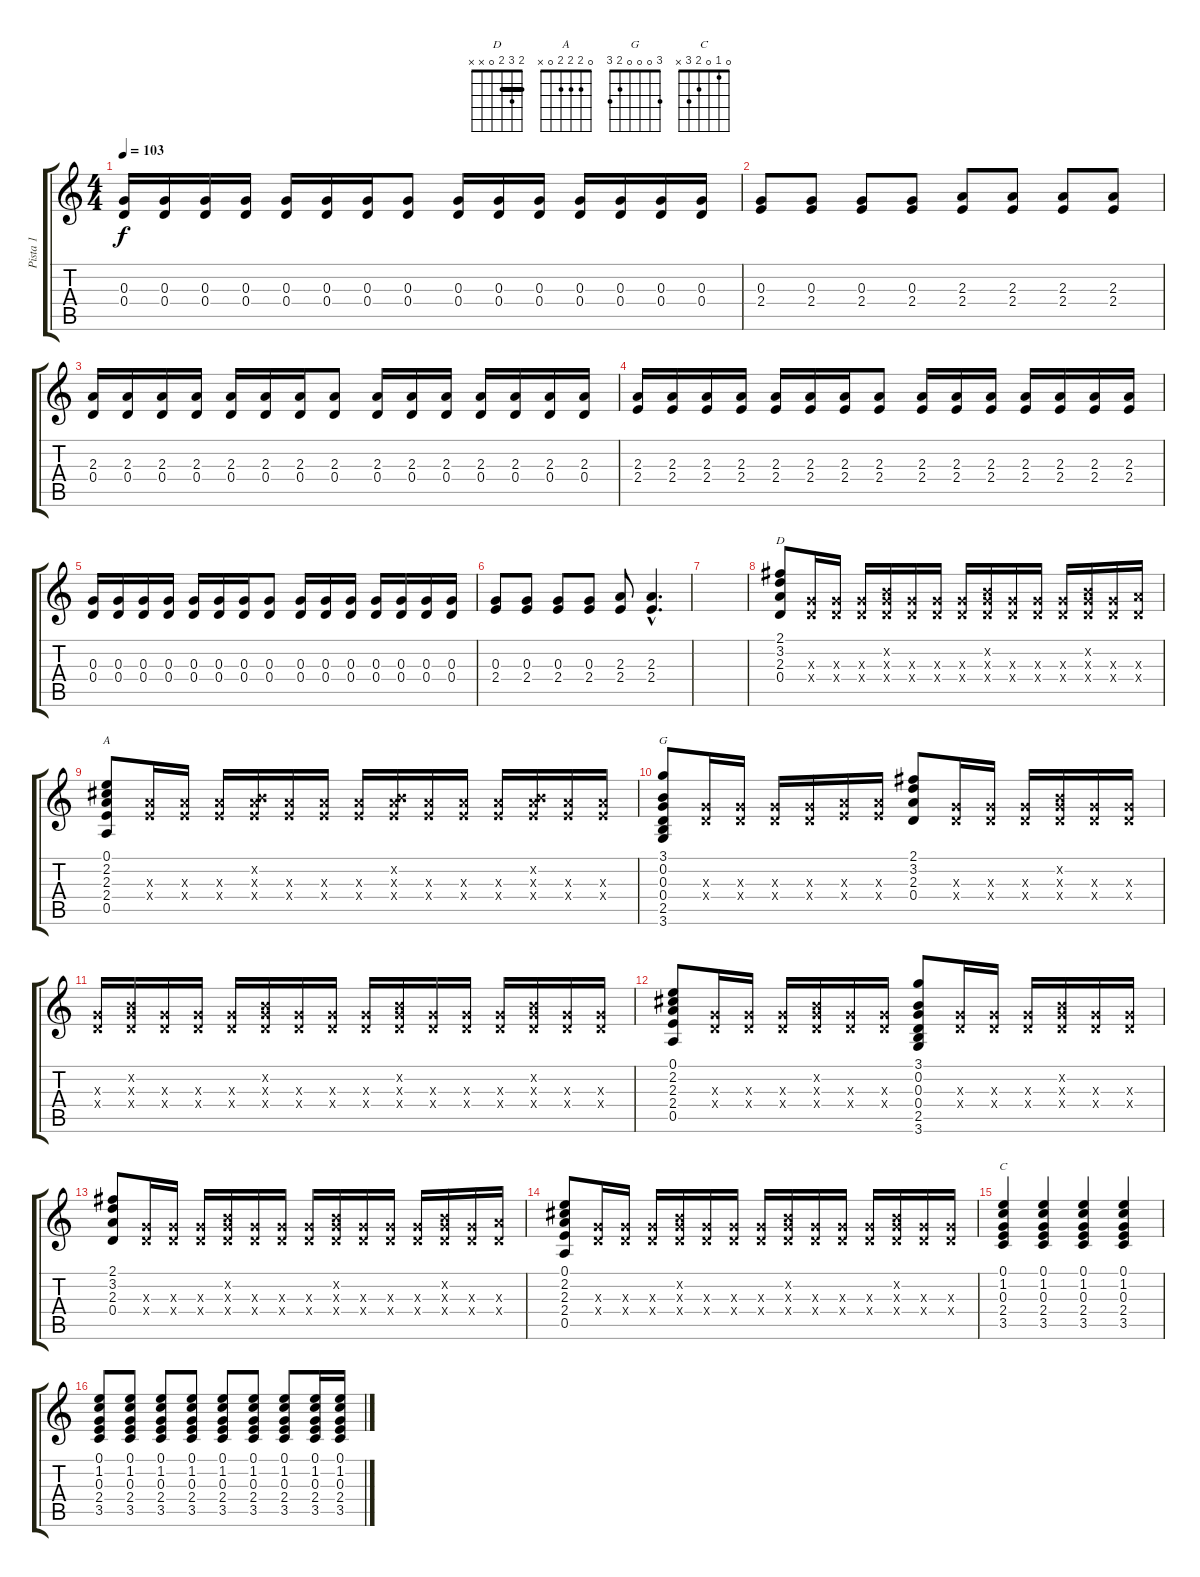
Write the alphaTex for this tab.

\track ("Pista 1" "Pista 1") {instrument acousticguitarsteel}
\staff {score tabs}
\tuning (E4 B3 G3 D3 A2 E2) {hide}
\chord ("D" 2 3 2 0 x x) {barre 2}
\chord ("A" 0 2 2 2 0 x)
\chord ("G" 3 0 0 0 2 3)
\chord ("C" 0 1 0 2 3 x)
\ts (4 4)
\tempo 103
\clef g2
\ks c
(0.3 0.4).16{dy f} (0.3 0.4).16 (0.3 0.4).16 (0.3 0.4).16 (0.3 0.4).16 (0.3 0.4).16 (0.3 0.4).16 (0.3 0.4).8 (0.3 0.4).16 (0.3 0.4).16 (0.3 0.4).16 (0.3 0.4).16 (0.3 0.4).16 (0.3 0.4).16 (0.3 0.4).16 |
(0.3 2.4).8 (0.3 2.4).8 (0.3 2.4).8 (0.3 2.4).8 (2.3 2.4).8 (2.3 2.4).8 (2.3 2.4).8 (2.3 2.4).8 |
(2.3 0.4).16 (2.3 0.4).16 (2.3 0.4).16 (2.3 0.4).16 (2.3 0.4).16 (2.3 0.4).16 (2.3 0.4).16 (2.3 0.4).8 (2.3 0.4).16 (2.3 0.4).16 (2.3 0.4).16 (2.3 0.4).16 (2.3 0.4).16 (2.3 0.4).16 (2.3 0.4).16 |
(2.3 2.4).16 (2.3 2.4).16 (2.3 2.4).16 (2.3 2.4).16 (2.3 2.4).16 (2.3 2.4).16 (2.3 2.4).16 (2.3 2.4).8 (2.3 2.4).16 (2.3 2.4).16 (2.3 2.4).16 (2.3 2.4).16 (2.3 2.4).16 (2.3 2.4).16 (2.3 2.4).16 |
(0.3 0.4).16 (0.3 0.4).16 (0.3 0.4).16 (0.3 0.4).16 (0.3 0.4).16 (0.3 0.4).16 (0.3 0.4).16 (0.3 0.4).8 (0.3 0.4).16 (0.3 0.4).16 (0.3 0.4).16 (0.3 0.4).16 (0.3 0.4).16 (0.3 0.4).16 (0.3 0.4).16 |
(0.3 2.4).8 (0.3 2.4).8 (0.3 2.4).8 (0.3 2.4).8 (2.3 2.4).8 (2.3{hac} 2.4{hac}).4{d} |
|
(2.1 3.2 2.3 0.4).8{ch "D"} (0.3{x} 0.4{x}).16 (0.3{x} 0.4{x}).16 (0.3{x} 0.4{x}).16 (0.2{x} 0.3{x} 0.4{x}).16 (0.3{x} 0.4{x}).16 (0.3{x} 0.4{x}).16 (0.3{x} 0.4{x}).16 (0.2{x} 0.3{x} 0.4{x}).16 (0.3{x} 0.4{x}).16 (0.3{x} 0.4{x}).16 (0.3{x} 0.4{x}).16 (0.2{x} 0.3{x} 0.4{x}).16 (0.3{x} 0.4{x}).16 (2.3{x} 0.4{x}).16 |
(0.1 2.2 2.3 2.4 0.5).8{ch "A"} (2.3{x} 2.4{x}).16 (2.3{x} 2.4{x}).16 (2.3{x} 2.4{x}).16 (0.2{x} 2.3{x} 2.4{x}).16 (2.3{x} 2.4{x}).16 (2.3{x} 2.4{x}).16 (2.3{x} 2.4{x}).16 (0.2{x} 2.3{x} 2.4{x}).16 (2.3{x} 2.4{x}).16 (2.3{x} 2.4{x}).16 (2.3{x} 2.4{x}).16 (0.2{x} 2.3{x} 2.4{x}).16 (2.3{x} 2.4{x}).16 (2.3{x} 2.4{x}).16 |
(3.1 0.2 0.3 0.4 2.5 3.6).8{ch "G"} (0.3{x} 0.4{x}).16 (0.3{x} 0.4{x}).16 (0.3{x} 0.4{x}).16 (0.3{x} 0.4{x}).16 (2.3{x} 2.4{x}).16 (2.3{x} 2.4{x}).16 (2.1 3.2 2.3 0.4).8 (0.3{x} 0.4{x}).16 (0.3{x} 0.4{x}).16 (0.3{x} 0.4{x}).16 (0.2{x} 0.3{x} 0.4{x}).16 (0.3{x} 0.4{x}).16 (0.3{x} 0.4{x}).16 |
(0.3{x} 0.4{x}).16 (0.2{x} 0.3{x} 0.4{x}).16 (0.3{x} 0.4{x}).16 (0.3{x} 0.4{x}).16 (0.3{x} 0.4{x}).16 (0.2{x} 0.3{x} 0.4{x}).16 (0.3{x} 0.4{x}).16 (0.3{x} 0.4{x}).16 (0.3{x} 0.4{x}).16 (0.2{x} 0.3{x} 0.4{x}).16 (0.3{x} 0.4{x}).16 (0.3{x} 0.4{x}).16 (0.3{x} 0.4{x}).16 (0.2{x} 0.3{x} 0.4{x}).16 (0.3{x} 0.4{x}).16 (0.3{x} 0.4{x}).16 |
(0.1 2.2 2.3 2.4 0.5).8 (0.3{x} 0.4{x}).16 (0.3{x} 0.4{x}).16 (0.3{x} 0.4{x}).16 (0.2{x} 0.3{x} 0.4{x}).16 (0.3{x} 0.4{x}).16 (0.3{x} 0.4{x}).16 (3.1 0.2 0.3 0.4 2.5 3.6).8 (0.3{x} 0.4{x}).16 (0.3{x} 0.4{x}).16 (0.3{x} 0.4{x}).16 (0.2{x} 0.3{x} 0.4{x}).16 (0.3{x} 0.4{x}).16 (0.3{x} 0.4{x}).16 |
(2.1 3.2 2.3 0.4).8 (0.3{x} 0.4{x}).16 (0.3{x} 0.4{x}).16 (0.3{x} 0.4{x}).16 (0.2{x} 0.3{x} 0.4{x}).16 (0.3{x} 0.4{x}).16 (0.3{x} 0.4{x}).16 (0.3{x} 0.4{x}).16 (0.2{x} 0.3{x} 0.4{x}).16 (0.3{x} 0.4{x}).16 (0.3{x} 0.4{x}).16 (0.3{x} 0.4{x}).16 (0.2{x} 0.3{x} 0.4{x}).16 (0.3{x} 0.4{x}).16 (2.3{x} 0.4{x}).16 |
(0.1 2.2 2.3 2.4 0.5).8 (0.3{x} 0.4{x}).16 (0.3{x} 0.4{x}).16 (0.3{x} 0.4{x}).16 (0.2{x} 0.3{x} 0.4{x}).16 (0.3{x} 0.4{x}).16 (0.3{x} 0.4{x}).16 (0.3{x} 0.4{x}).16 (0.2{x} 0.3{x} 0.4{x}).16 (0.3{x} 0.4{x}).16 (0.3{x} 0.4{x}).16 (0.3{x} 0.4{x}).16 (0.2{x} 0.3{x} 0.4{x}).16 (0.3{x} 0.4{x}).16 (0.3{x} 0.4{x}).16 |
(0.1 1.2 0.3 2.4 3.5).4{ch "C" volume 9} (0.1 1.2 0.3 2.4 3.5).4{volume 13} (0.1 1.2 0.3 2.4 3.5).4 (0.1 1.2 0.3 2.4 3.5).4 |
(0.1 1.2 0.3 2.4 3.5).8 (0.1 1.2 0.3 2.4 3.5).8 (0.1 1.2 0.3 2.4 3.5).8 (0.1 1.2 0.3 2.4 3.5).8 (0.1 1.2 0.3 2.4 3.5).8 (0.1 1.2 0.3 2.4 3.5).8 (0.1 1.2 0.3 2.4 3.5).8 (0.1 1.2 0.3 2.4 3.5).16 (0.1 1.2 0.3 2.4 3.5).16
